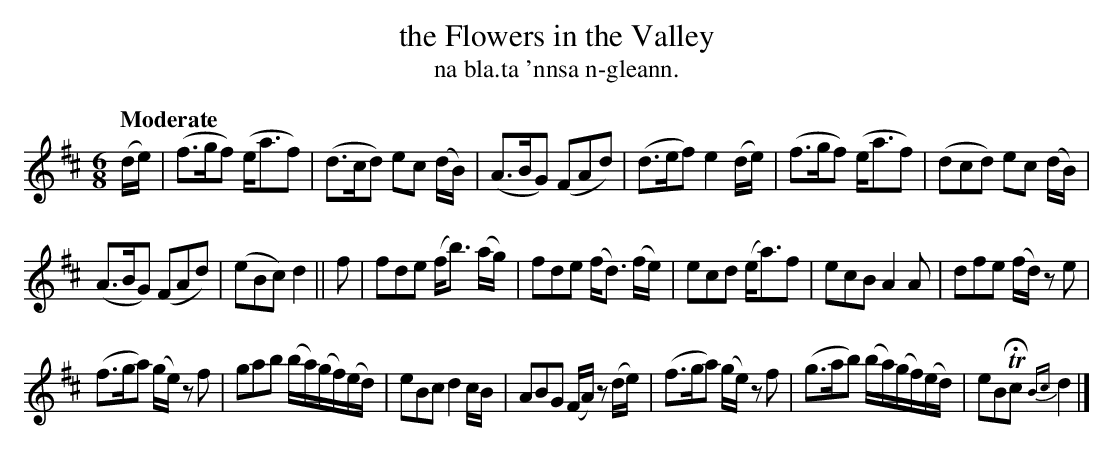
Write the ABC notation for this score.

X:1
T: the Flowers in the Valley
T: na bla.ta 'nnsa n-gleann.
Q: "Moderate"
M: 6/8
L: 1/8
K: D
(d/e/) |\
(f>gf) (e<af) | (d>cd) ec (d/B/) |\
(A>BG) (FAd) | (d>ef) e2 (d/e/) |\
(f>gf) (e<af) | (dcd) ec (d/B/) |
(A>BG) (FAd) | (eBc) d2 || f |\
fde (f<b) (a/g/) | fde (f<d) (f/e/) |\
ecd (e<a)f | ecB A2A |\
dfe (f/d/) ze |
(f>ga) (g/e/) zf |\
gab (b/a/)(g/f/)(e/d/) | eBc d2 c/B/ |\
ABG (F/A/) z(d/e/) | (f>ga) (g/e/) zf |\
(g>ab) (b/a/)(g/f/)(e/d/) | eBTHc {Bc}d2 |]
